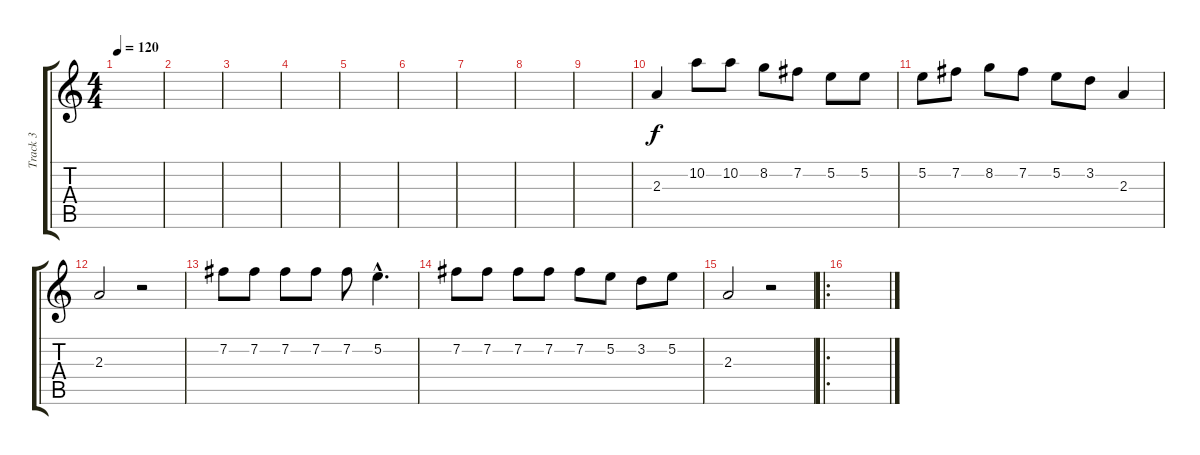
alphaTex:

\track ("Track 3" "Track 3") {instrument distortionguitar}
\staff {score tabs}
\tuning (E4 B3 G3 D3 A2 E2) {hide}
\ts (4 4)
\tempo 120
\clef g2
\ks c
|
|
|
|
|
|
|
|
|
2.3.4 10.2.8 10.2.8 8.2.8 7.2.8 5.2.8 5.2.8 |
5.2.8 7.2.8 8.2.8 7.2.8 5.2.8 3.2.8 2.3.4 |
2.3.2 r.2 |
7.2.8 7.2.8 7.2.8 7.2.8 7.2.8 5.2{hac}.4{d} |
7.2.8 7.2.8 7.2.8 7.2.8 7.2.8 5.2.8 3.2.8 5.2.8 |
2.3.2 r.2 |
\ro
